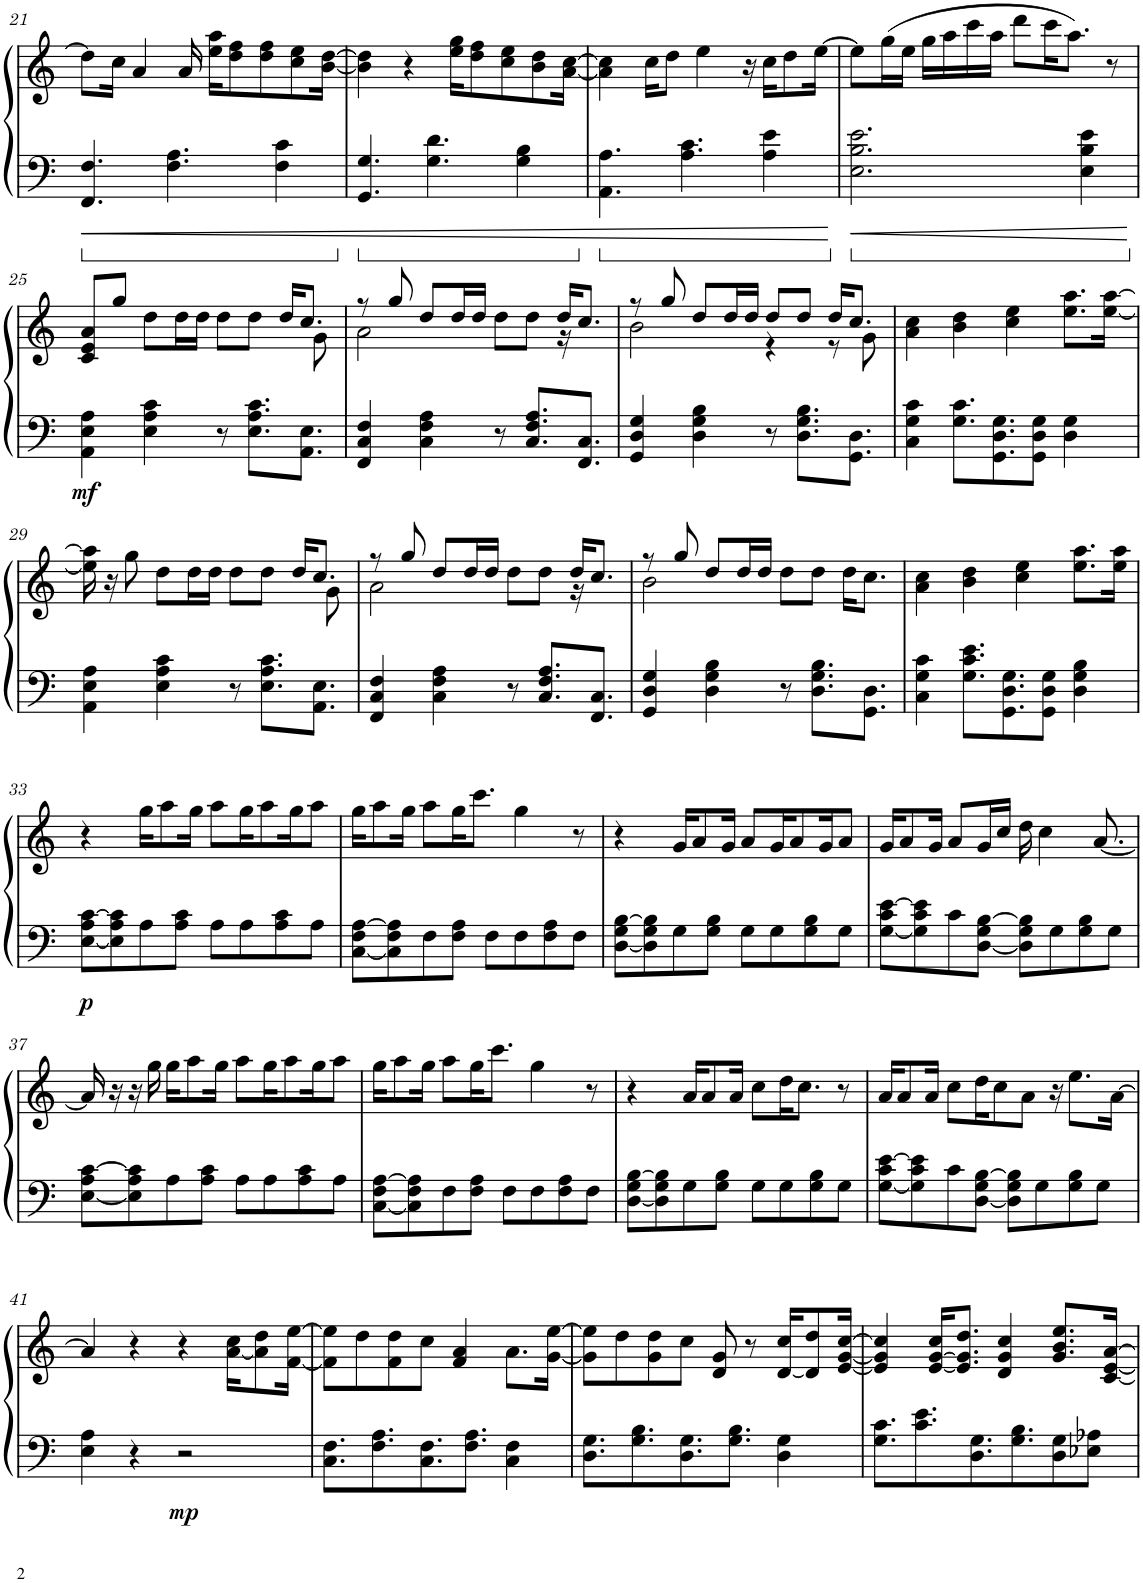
**kern	**kern	**dynam
*part1	*part1	*part1
*staff2	*staff1	*staff1/2
*I"Piano	*	*
*I'Pno.	*	*
!!LO:PB:g=z
*clefF4	*clefG2	*
*k[]	*k[]	*
*M4/4	*M4/4	*
=21	=21	=21
4.FF/ 4.F/	8dd\L]	.
.	16cc\Jk	.
.	4a/	.
4.F\ 4.A\	.	.
.	16a/	.
.	16ee\ 16aa\KL	.
.	8dd\ 8ff\	.
.	8dd\ 8ff\	.
4F\ 4c\	.	.
.	8cc\ 8ee\	.
.	[16b\ [16dd\Jk	.
=22	=22	=22
4.GG/ 4.G/	4b\] 4dd\]	.
.	4r	.
4.G\ 4.d\	.	.
.	16ee\ 16gg\KL	.
.	8dd\ 8ff\	.
.	8cc\ 8ee\	.
4G\ 4B\	.	.
.	8b\ 8dd\	.
.	[16a\ [16cc\Jk	.
=23	=23	=23
4.AA\ 4.A\	4a\] 4cc\]	.
.	16cc\KL	.
.	8dd\J	.
4.A\ 4.c\	.	.
.	4ee\	.
.	16r	.
4A\ 4e\	16cc\KL	.
.	8dd\	.
.	[16ee\Jk	.
=24	=24	=24
2.E\ 2.B\ 2.e\	8ee\L]	.
.	(16gg\L	.
.	16ee\JJ	.
.	16gg\LL	.
.	16aa\	.
.	16ccc\	.
.	16aa\JJ	.
.	8ddd\L	.
.	16ccc\K	.
.	8.aa\J)	.
4E\ 4B\ 4e\	.	.
.	8r	.
!!LO:LB:g=z
=25	=25	=25
*	*^	*
!	!	!	!LO:DY:b=2
4AA\ 4E\ 4A\	8c/ 8e/ 8a/L	2..ryy	mf
.	8gg/J	.	.
4E\ 4A\ 4c\	8dd\L	.	.
.	16dd\L	.	.
.	16dd\JJ	.	.
8r	8dd\L	.	.
8.E\ 8.A\ 8.c\L	8dd\J	.	.
.	16dd/KL	.	.
8.AA\ 8.E\J	8.cc/J	.	.
.	.	8g\	.
=26	=26	=26	=26
4FF/ 4C/ 4F/	8r	2a\	.
.	8gg/	.	.
4C\ 4F\ 4A\	8dd/L	.	.
.	16dd/L	.	.
.	16dd/JJ	.	.
8r	8dd\L	4ryy	.
8.C/ 8.F/ 8.A/L	8dd\J	.	.
.	16dd/KL	16r	.
8.FF/ 8.C/J	8.cc/J	8.ryy	.
=27	=27	=27	=27
4GG/ 4D/ 4G/	8r	2b\	.
.	8gg/	.	.
4D\ 4G\ 4B\	8dd/L	.	.
.	16dd/L	.	.
.	16dd/JJ	.	.
8r	8dd/L	4r	.
8.D\ 8.G\ 8.B\L	8dd/J	.	.
.	16dd/KL	8r	.
8.GG\ 8.D\J	8.cc/J	.	.
.	.	8g\	.
*	*v	*v	*
=28	=28	=28
4C\ 4G\ 4c\	4a\ 4cc\	.
8.G\ 8.c\L	4b\ 4dd\	.
8.GG\ 8.D\ 8.G\	.	.
.	4cc\ 4ee\	.
8GG\ 8D\ 8G\J	.	.
4D\ 4G\	8.ee\ 8.aa\L	.
.	[16ee\ [16aa\Jk	.
!!LO:LB:g=z
=29	=29	=29
*	*^	*
4AA\ 4E\ 4A\	16ee\] 16aa\]	2..ryy	.
.	16r	.	.
.	8gg\	.	.
4E\ 4A\ 4c\	8dd\L	.	.
.	16dd\L	.	.
.	16dd\JJ	.	.
8r	8dd\L	.	.
8.E\ 8.A\ 8.c\L	8dd\J	.	.
.	16dd/KL	.	.
8.AA\ 8.E\J	8.cc/J	.	.
.	.	8g\	.
=30	=30	=30	=30
4FF/ 4C/ 4F/	8r	2a\	.
.	8gg/	.	.
4C\ 4F\ 4A\	8dd/L	.	.
.	16dd/L	.	.
.	16dd/JJ	.	.
8r	8dd\L	4ryy	.
8.C/ 8.F/ 8.A/L	8dd\J	.	.
.	16dd/KL	16r	.
8.FF/ 8.C/J	8.cc/J	8.ryy	.
=31	=31	=31	=31
4GG/ 4D/ 4G/	8r	2b\	.
.	8gg/	.	.
4D\ 4G\ 4B\	8dd/L	.	.
.	16dd/L	.	.
.	16dd/JJ	.	.
8r	8dd\L	2ryy	.
8.D\ 8.G\ 8.B\L	8dd\J	.	.
.	16dd\KL	.	.
8.GG\ 8.D\J	8.cc\J	.	.
*	*v	*v	*
=32	=32	=32
4C\ 4G\ 4c\	4a\ 4cc\	.
8.G\ 8.c\ 8.e\L	4b\ 4dd\	.
8.GG\ 8.D\ 8.G\	.	.
.	4cc\ 4ee\	.
8GG\ 8D\ 8G\J	.	.
4D\ 4G\ 4B\	8.ee\ 8.aa\L	.
.	16ee\ 16aa\Jk	.
!!LO:LB:g=z
=33	=33	=33
!	!	!LO:DY:b=2
[8E\ 8A\ [8c\L	4r	p
8E\] 8A\ 8c\]	.	.
8A\	16gg\KL	.
.	8aa\	.
8A\ 8c\J	.	.
.	16gg\Jk	.
8A\L	8aa\L	.
8A\	16gg\K	.
.	8aa\	.
8A\ 8c\	.	.
.	16gg\K	.
8A\J	8aa\J	.
=34	=34	=34
[8C\ 8F\ [8A\L	16gg\KL	.
.	8aa\	.
8C\] 8F\ 8A\]	.	.
.	16gg\Jk	.
8F\	8aa\L	.
8F\ 8A\J	16gg\K	.
.	8.ccc\J	.
8F\L	.	.
8F\	4gg\	.
8F\ 8A\	.	.
8F\J	8r	.
=35	=35	=35
[8D\ 8G\ [8B\L	4r	.
8D\] 8G\ 8B\]	.	.
8G\	16g/KL	.
.	8a/	.
8G\ 8B\J	.	.
.	16g/Jk	.
8G\L	8a/L	.
8G\	16g/K	.
.	8a/	.
8G\ 8B\	.	.
.	16g/K	.
8G\J	8a/J	.
=36	=36	=36
[8G\ 8c\ [8e\L	16g/KL	.
.	8a/	.
8G\] 8c\ 8e\]	.	.
.	16g/Jk	.
8c\	8a/L	.
[8D\ 8G\ [8B\J	16g/L	.
.	16cc/JJ	.
8D\] 8G\ 8B\]L	16dd\	.
.	4cc\	.
8G\	.	.
8G\ 8B\	.	.
.	[8.a/	.
8G\J	.	.
!!LO:LB:g=z
=37	=37	=37
[8E\ 8A\ [8c\L	16a/]	.
.	16r	.
8E\] 8A\ 8c\]	16r	.
.	16gg\	.
8A\	16gg\KL	.
.	8aa\	.
8A\ 8c\J	.	.
.	16gg\Jk	.
8A\L	8aa\L	.
8A\	16gg\K	.
.	8aa\	.
8A\ 8c\	.	.
.	16gg\K	.
8A\J	8aa\J	.
=38	=38	=38
[8C\ 8F\ [8A\L	16gg\KL	.
.	8aa\	.
8C\] 8F\ 8A\]	.	.
.	16gg\Jk	.
8F\	8aa\L	.
8F\ 8A\J	16gg\K	.
.	8.ccc\J	.
8F\L	.	.
8F\	4gg\	.
8F\ 8A\	.	.
8F\J	8r	.
=39	=39	=39
[8D\ 8G\ [8B\L	4r	.
8D\] 8G\ 8B\]	.	.
8G\	16a/KL	.
.	8a/	.
8G\ 8B\J	.	.
.	16a/Jk	.
8G\L	8cc\L	.
8G\	16dd\K	.
.	8.cc\J	.
8G\ 8B\	.	.
8G\J	8r	.
=40	=40	=40
[8G\ 8c\ [8e\L	16a/KL	.
.	8a/	.
8G\] 8c\ 8e\]	.	.
.	16a/Jk	.
8c\	8cc\L	.
[8D\ 8G\ [8B\J	16dd\K	.
.	8cc\	.
8D\] 8G\ 8B\]L	.	.
.	8a\J	.
8G\	.	.
.	16r	.
8G\ 8B\	8.ee\L	.
8G\J	.	.
.	[16a\Jk	.
!!LO:LB:g=z
=41	=41	=41
4E\ 4A\	4a/]	.
4r	4r	.
!	!	!LO:DY:b=2
2r	4r	mp
.	[16a\ 16cc\KL	.
.	8a\] 8dd\	.
.	[16f\ [16ee\Jk	.
=42	=42	=42
8.C\ 8.F\L	8f\] 8ee\]L	.
.	8dd\	.
8.F\ 8.A\	.	.
.	8f\ 8dd\	.
8.C\ 8.F\	8cc\J	.
.	4f/ 4a/	.
8.F\ 8.A\J	.	.
4C\ 4F\	8.a\L	.
.	[16g\ [16ee\Jk	.
=43	=43	=43
8.D\ 8.G\L	8g\] 8ee\]L	.
.	8dd\	.
8.G\ 8.B\	.	.
.	8g\ 8dd\	.
8.D\ 8.G\	8cc\J	.
.	8d/ 8g/	.
8.G\ 8.B\J	.	.
.	8r	.
4D\ 4G\	[16d/ 16cc/KL	.
.	8d/] 8dd/	.
.	[16e/ [16g/ [16cc/Jk	.
=44	=44	=44
8.G\ 8.c\L	4e/] 4g/] 4cc/]	.
8.c\ 8.e\	.	.
.	[16e/ [16g/ 16cc/KL	.
.	8.e/] 8.g/] 8.dd/J	.
8.D\ 8.G\	.	.
.	4d/ 4g/ 4cc/	.
8.G\ 8.B\	.	.
8D\ 8G\	8.g/ 8.b/ 8.ee/L	.
8E-X\ 8A-X\J	.	.
.	[16c/ [16e/ [16a/Jk	.
=	=	=
*-	*-	*-
